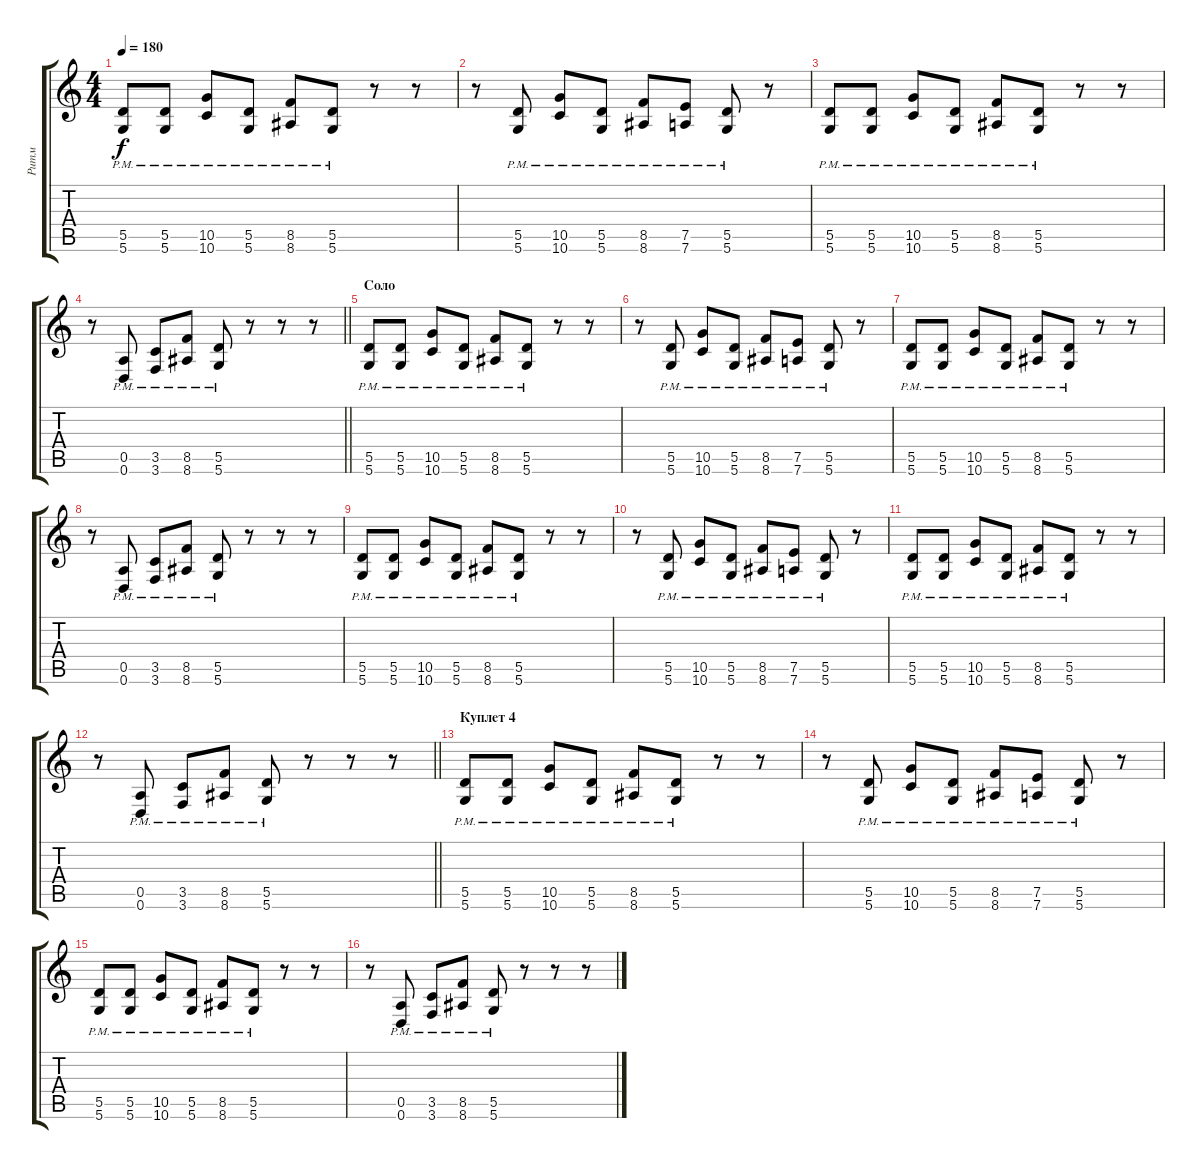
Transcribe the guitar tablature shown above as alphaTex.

\track ("Ритм" "Ритм") {instrument distortionguitar}
\staff {score tabs}
\tuning (E4 B3 G3 D3 A2 D2) {hide}
\ts (4 4)
\tempo 180
\clef g2
\ks c
(5.5{pm} 5.6{pm}).8{dy f} (5.5{pm} 5.6{pm}).8 (10.5{pm} 10.6{pm}).8 (5.5{pm} 5.6{pm}).8 (8.5{pm} 8.6{pm}).8 (5.5{pm} 5.6{pm}).8 r.8 r.8 |
r.8 (5.5{pm} 5.6{pm}).8 (10.5{pm} 10.6{pm}).8 (5.5{pm} 5.6{pm}).8 (8.5{pm} 8.6{pm}).8 (7.5{pm} 7.6{pm}).8 (5.5{pm} 5.6{pm}).8 r.8 |
(5.5{pm} 5.6{pm}).8 (5.5{pm} 5.6{pm}).8 (10.5{pm} 10.6{pm}).8 (5.5{pm} 5.6{pm}).8 (8.5{pm} 8.6{pm}).8 (5.5{pm} 5.6{pm}).8 r.8 r.8 |
\barLineRight lightlight
r.8 (0.5{pm} 0.6{pm}).8 (3.5{pm} 3.6{pm}).8 (8.5{pm} 8.6{pm}).8 (5.5{pm} 5.6{pm}).8 r.8 r.8 r.8 |
\section ("" "Соло")
(5.5{pm} 5.6{pm}).8 (5.5{pm} 5.6{pm}).8 (10.5{pm} 10.6{pm}).8 (5.5{pm} 5.6{pm}).8 (8.5{pm} 8.6{pm}).8 (5.5{pm} 5.6{pm}).8 r.8 r.8 |
r.8 (5.5{pm} 5.6{pm}).8 (10.5{pm} 10.6{pm}).8 (5.5{pm} 5.6{pm}).8 (8.5{pm} 8.6{pm}).8 (7.5{pm} 7.6{pm}).8 (5.5{pm} 5.6{pm}).8 r.8 |
(5.5{pm} 5.6{pm}).8 (5.5{pm} 5.6{pm}).8 (10.5{pm} 10.6{pm}).8 (5.5{pm} 5.6{pm}).8 (8.5{pm} 8.6{pm}).8 (5.5{pm} 5.6{pm}).8 r.8 r.8 |
r.8 (0.5{pm} 0.6{pm}).8 (3.5{pm} 3.6{pm}).8 (8.5{pm} 8.6{pm}).8 (5.5{pm} 5.6{pm}).8 r.8 r.8 r.8 |
(5.5{pm} 5.6{pm}).8 (5.5{pm} 5.6{pm}).8 (10.5{pm} 10.6{pm}).8 (5.5{pm} 5.6{pm}).8 (8.5{pm} 8.6{pm}).8 (5.5{pm} 5.6{pm}).8 r.8 r.8 |
r.8 (5.5{pm} 5.6{pm}).8 (10.5{pm} 10.6{pm}).8 (5.5{pm} 5.6{pm}).8 (8.5{pm} 8.6{pm}).8 (7.5{pm} 7.6{pm}).8 (5.5{pm} 5.6{pm}).8 r.8 |
(5.5{pm} 5.6{pm}).8 (5.5{pm} 5.6{pm}).8 (10.5{pm} 10.6{pm}).8 (5.5{pm} 5.6{pm}).8 (8.5{pm} 8.6{pm}).8 (5.5{pm} 5.6{pm}).8 r.8 r.8 |
\barLineRight lightlight
r.8 (0.5{pm} 0.6{pm}).8 (3.5{pm} 3.6{pm}).8 (8.5{pm} 8.6{pm}).8 (5.5{pm} 5.6{pm}).8 r.8 r.8 r.8 |
\section ("" "Куплет 4")
(5.5{pm} 5.6{pm}).8 (5.5{pm} 5.6{pm}).8 (10.5{pm} 10.6{pm}).8 (5.5{pm} 5.6{pm}).8 (8.5{pm} 8.6{pm}).8 (5.5{pm} 5.6{pm}).8 r.8 r.8 |
r.8 (5.5{pm} 5.6{pm}).8 (10.5{pm} 10.6{pm}).8 (5.5{pm} 5.6{pm}).8 (8.5{pm} 8.6{pm}).8 (7.5{pm} 7.6{pm}).8 (5.5{pm} 5.6{pm}).8 r.8 |
(5.5{pm} 5.6{pm}).8 (5.5{pm} 5.6{pm}).8 (10.5{pm} 10.6{pm}).8 (5.5{pm} 5.6{pm}).8 (8.5{pm} 8.6{pm}).8 (5.5{pm} 5.6{pm}).8 r.8 r.8 |
r.8 (0.5{pm} 0.6{pm}).8 (3.5{pm} 3.6{pm}).8 (8.5{pm} 8.6{pm}).8 (5.5{pm} 5.6{pm}).8 r.8 r.8 r.8
